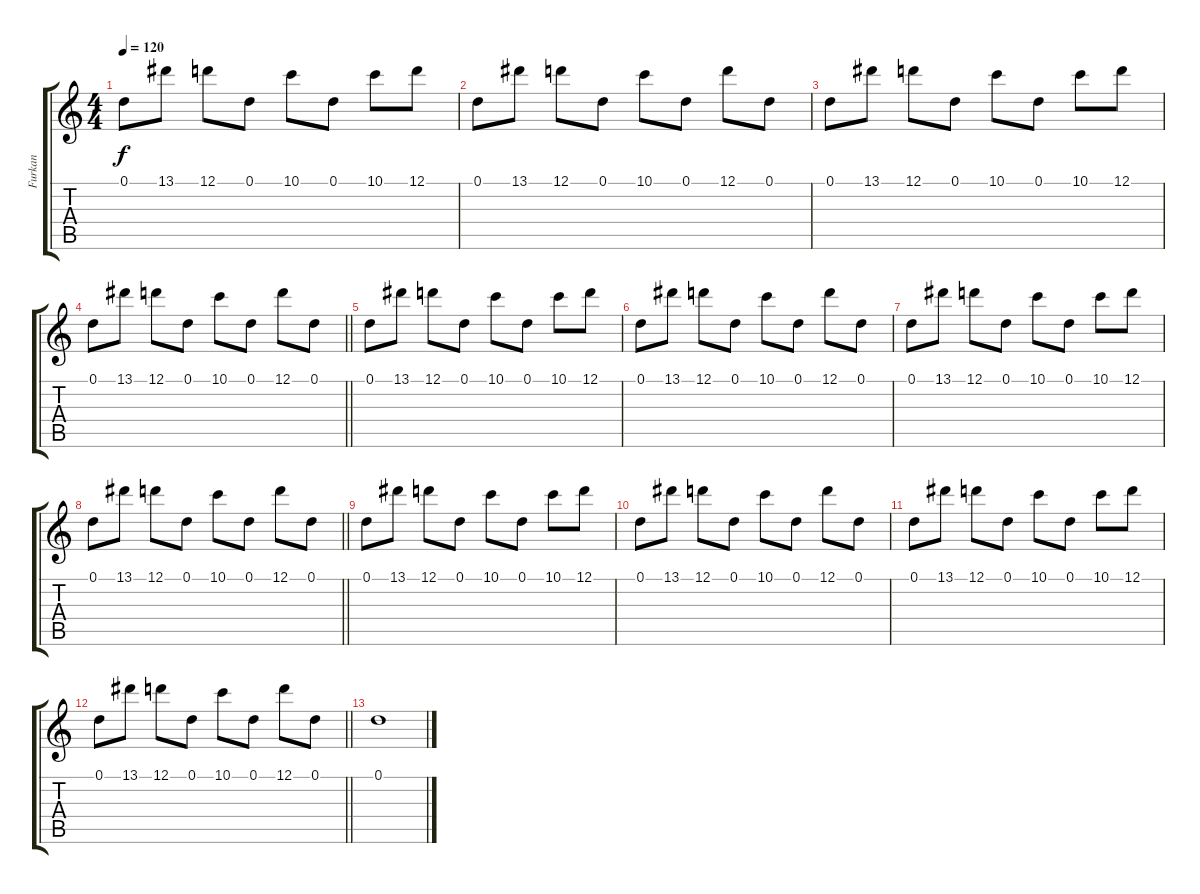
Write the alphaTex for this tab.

\track ("Furkan" "Furkan") {instrument overdrivenguitar}
\staff {score tabs}
\tuning (D4 A3 F3 C3 G2 D2) {hide}
\ts (4 4)
\tempo 120
\clef g2
\ks c
0.1.8{dy f} 13.1.8 12.1.8 0.1.8 10.1.8 0.1.8 10.1.8 12.1.8 |
0.1.8 13.1.8 12.1.8 0.1.8 10.1.8 0.1.8 12.1.8 0.1.8 |
0.1.8 13.1.8 12.1.8 0.1.8 10.1.8 0.1.8 10.1.8 12.1.8 |
\barLineRight lightlight
0.1.8 13.1.8 12.1.8 0.1.8 10.1.8 0.1.8 12.1.8 0.1.8 |
0.1.8 13.1.8 12.1.8 0.1.8 10.1.8 0.1.8 10.1.8 12.1.8 |
0.1.8 13.1.8 12.1.8 0.1.8 10.1.8 0.1.8 12.1.8 0.1.8 |
0.1.8 13.1.8 12.1.8 0.1.8 10.1.8 0.1.8 10.1.8 12.1.8 |
\barLineRight lightlight
0.1.8 13.1.8 12.1.8 0.1.8 10.1.8 0.1.8 12.1.8 0.1.8 |
0.1.8 13.1.8 12.1.8 0.1.8 10.1.8 0.1.8 10.1.8 12.1.8 |
0.1.8 13.1.8 12.1.8 0.1.8 10.1.8 0.1.8 12.1.8 0.1.8 |
0.1.8 13.1.8 12.1.8 0.1.8 10.1.8 0.1.8 10.1.8 12.1.8 |
\barLineRight lightlight
0.1.8 13.1.8 12.1.8 0.1.8 10.1.8 0.1.8 12.1.8 0.1.8 |
0.1.1
